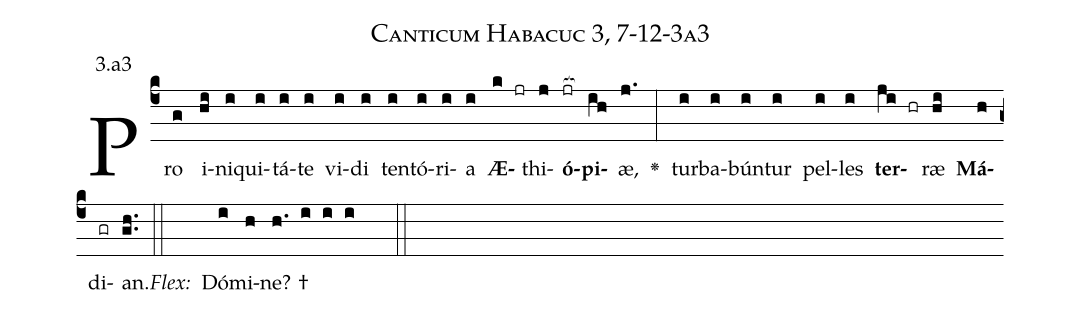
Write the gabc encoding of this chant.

name: Canticum Habacuc 3, 7-12-3a3;
annotation: 3.a3;
%%
(c4)Pro(g) i(hi)ni(i)qui(i)tá(i)te(i) vi(i)di(i) ten(i)tó(i)ri(i)a(i) <b>Æ</b>(k jr)thi(j)<b>ó</b>(jr[ocb:1{])<b>pi</b>(ih[ocb:0}])æ,(j.) <v>\greheightstar</v>(:) tur(i)ba(i)bún(i)tur(i) pel(i)les(i) <b>ter</b>(ji hr)ræ(hi) <b>Má</b>(h)di(gr)an.(gh..) (::)
<i>Flex:</i>()  Dó(i)mi(h)ne? †(h. i i i  ::)

%E(i) u(i) o(ji) u(hi) a(h) e.(gh..) (::)
